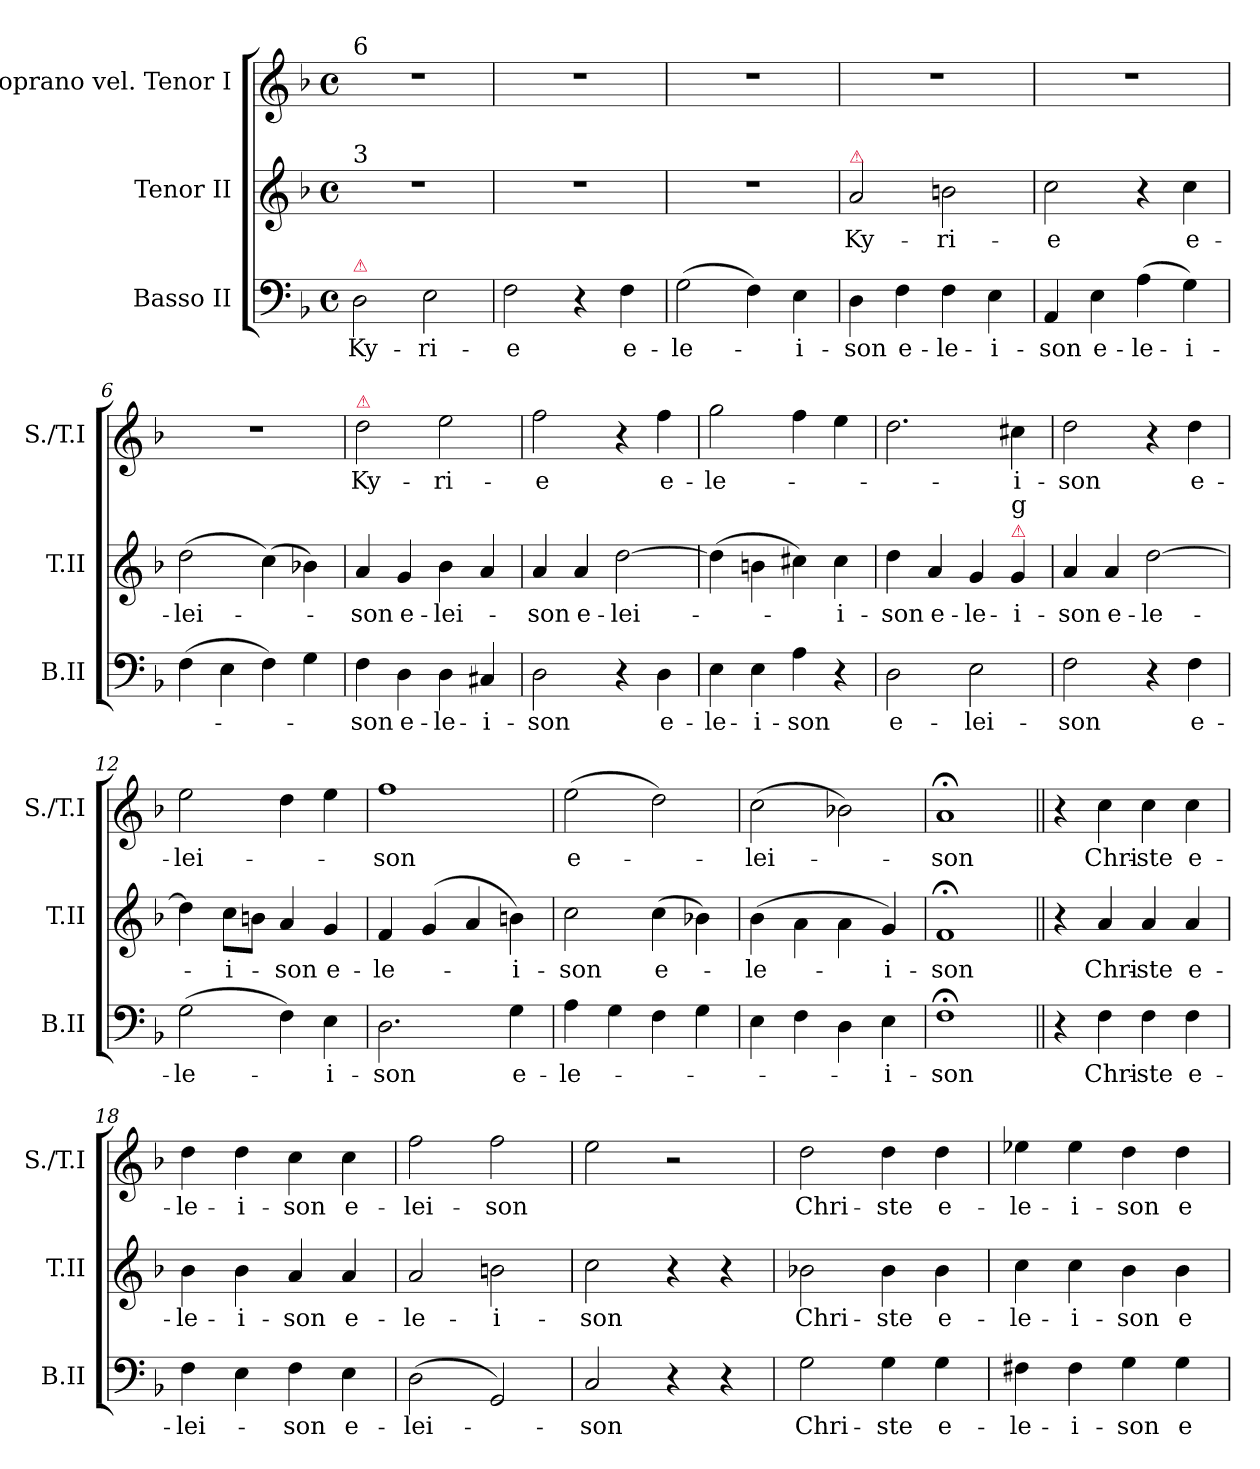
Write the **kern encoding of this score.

**kern	**text	**kern	**text	**kern	**text
*part3	*part3	*part2	*part2	*part1	*part1
*staff3	*staff3	*staff2	*staff2	*staff1	*staff1
*I"Basso II	*	*I"Tenor II	*	*I"Soprano vel. Tenor I	*
*I'B.II	*	*I'T.II	*	*I'S./T.I	*
*clefF4	*	*clefG2	*	*clefG2	*
*k[b-]	*	*k[b-]	*	*k[b-]	*
*M4/4	*	*M4/4	*	*M4/4	*
*met(c)	*	*met(c)	*	*met(c)	*
=1	=1	=1	=1	=1	=1
!	!	!	!	!LO:TX:a:t=6	!
!	!	!LO:TX:a:t=3	!	!	!
!LO:TX:a:color=crimson:t=⚠	!	!	!	!	!
2D\	Ky-	1r	.	1r	.
2E\	-ri-	.	.	.	.
=2	=2	=2	=2	=2	=2
2F\	-e	1r	.	1r	.
4r	.	.	.	.	.
4F\	e-	.	.	.	.
=3	=3	=3	=3	=3	=3
(2G\	-le-	1r	.	1r	.
4F\)	.	.	.	.	.
4E\	-i-	.	.	.	.
=4	=4	=4	=4	=4	=4
!	!	!LO:TX:a:color=crimson:t=⚠	!	!	!
4D\	-son	2a/	Ky-	1r	.
4F\	e-	.	.	.	.
4F\	-le-	2bn\	-ri-	.	.
4E\	-i-	.	.	.	.
=5	=5	=5	=5	=5	=5
4AA/	-son	2cc\	-e	1r	.
4E\	e-	.	.	.	.
(4A\	-le-	4r	.	.	.
4G\)	-i-	4cc\	e-	.	.
=6	=6	=6	=6	=6	=6
(4F\	.	(2dd\	-lei-	1r	.
4E\	.	.	.	.	.
4F\)	.	(4cc\)	.	.	.
4G\	.	4b-X\)	.	.	.
=7	=7	=7	=7	=7	=7
!	!	!	!	!LO:TX:a:color=crimson:t=⚠	!
4F\	-son	4a/	-son	2dd\	Ky-
4D\	e-	4g/	e-	.	.
4D\	-le-	4b-\	-lei-	2ee\	-ri-
4C#X/	-i-	4a/	.	.	.
=8	=8	=8	=8	=8	=8
2D\	-son	4a/	-son	2ff\	-e
.	.	4a/	e-	.	.
4r	.	[2dd\	-lei-	4r	.
4D\	e-	.	.	4ff\	e-
=9	=9	=9	=9	=9	=9
4E\	-le-	(4dd\]	.	2gg\	-le-
4E\	-i-	4bn\	.	.	.
4A\	-son	4cc#X\)	.	4ff\	.
4r	.	4cc#\	-i-	4ee\	.
=10	=10	=10	=10	=10	=10
2D\	e-	4dd\	-son	2.dd\	.
.	.	4a/	e-	.	.
2E\	-lei-	4g/	-le-	.	.
!	!	!LO:TX:a:color=crimson:t=⚠	!	!	!
!	!	!LO:TX:a:t=g	!	!	!
.	.	4g/	-i-	4cc#X\	-i-
=11	=11	=11	=11	=11	=11
2F\	-son	4a/	-son	2dd\	-son
.	.	4a/	e-	.	.
4r	.	[2dd\	-le-	4r	.
4F\	e-	.	.	4dd\	e-
=12	=12	=12	=12	=12	=12
(2G\	-le-	4dd\]	.	2ee\	-lei-
.	.	8cc\L	-i-	.	.
.	.	8bn\J	.	.	.
4F\)	.	4a/	-son	4dd\	.
4E\	-i-	4g/	e-	4ee\	.
=13	=13	=13	=13	=13	=13
2.D\	-son	4f/	-le-	1ff\	-son
.	.	(4g/	.	.	.
.	.	4a/	.	.	.
4G\	e-	4bn\)	-i-	.	.
=14	=14	=14	=14	=14	=14
4A\	-le-	2cc\	-son	(2ee\	e-
4G\	.	.	.	.	.
4F\	.	(4cc\	e-	2dd\)	.
4G\	.	4b-X\)	.	.	.
=15	=15	=15	=15	=15	=15
4E\	.	(4b-\	-le-	(2cc\	-lei-
4F\	.	4a\	.	.	.
4D\	.	4a\	.	2b-X\)	.
4E\	-i-	4g/)	-i-	.	.
=16	=16	=16	=16	=16	=16
1F;<\	-son	1f;</	-son	1a;</	-son
=17||	=17||	=17||	=17||	=17||	=17||
4r	.	4r	.	4r	.
4F\	Chri-	4a/	Chri-	4cc\	Chri-
4F\	-ste	4a/	-ste	4cc\	-ste
4F\	e-	4a/	e-	4cc\	e-
=18	=18	=18	=18	=18	=18
4F\	-lei-	4b-\	-le-	4dd\	-le-
4E\	.	4b-\	-i-	4dd\	-i-
4F\	-son	4a/	-son	4cc\	-son
4E\	e-	4a/	e-	4cc\	e-
=19	=19	=19	=19	=19	=19
(<2D\	-lei-	2a/	-le-	2ff\	-lei-
2GG/)	.	2bn\	-i-	2ff\	-son
=20	=20	=20	=20	=20	=20
2C/	-son	2cc\	-son	2ee\	.
4r	.	4r	.	2r	.
4r	.	4r	.	.	.
=21	=21	=21	=21	=21	=21
2G\	Chri-	2b-X\	Chri-	2dd\	Chri-
4G\	-ste	4b-\	-ste	4dd\	-ste
4G\	e-	4b-\	e-	4dd\	e-
=22	=22	=22	=22	=22	=22
4F#X\	-le-	4cc\	-le-	4ee-X\	-le-
4F#\	-i-	4cc\	-i-	4ee-\	-i-
4G\	-son	4b-\	-son	4dd\	-son
4G\	e-	4b-\	e-	4dd\	e-
=	=	=	=	=	=
*-	*-	*-	*-	*-	*-
